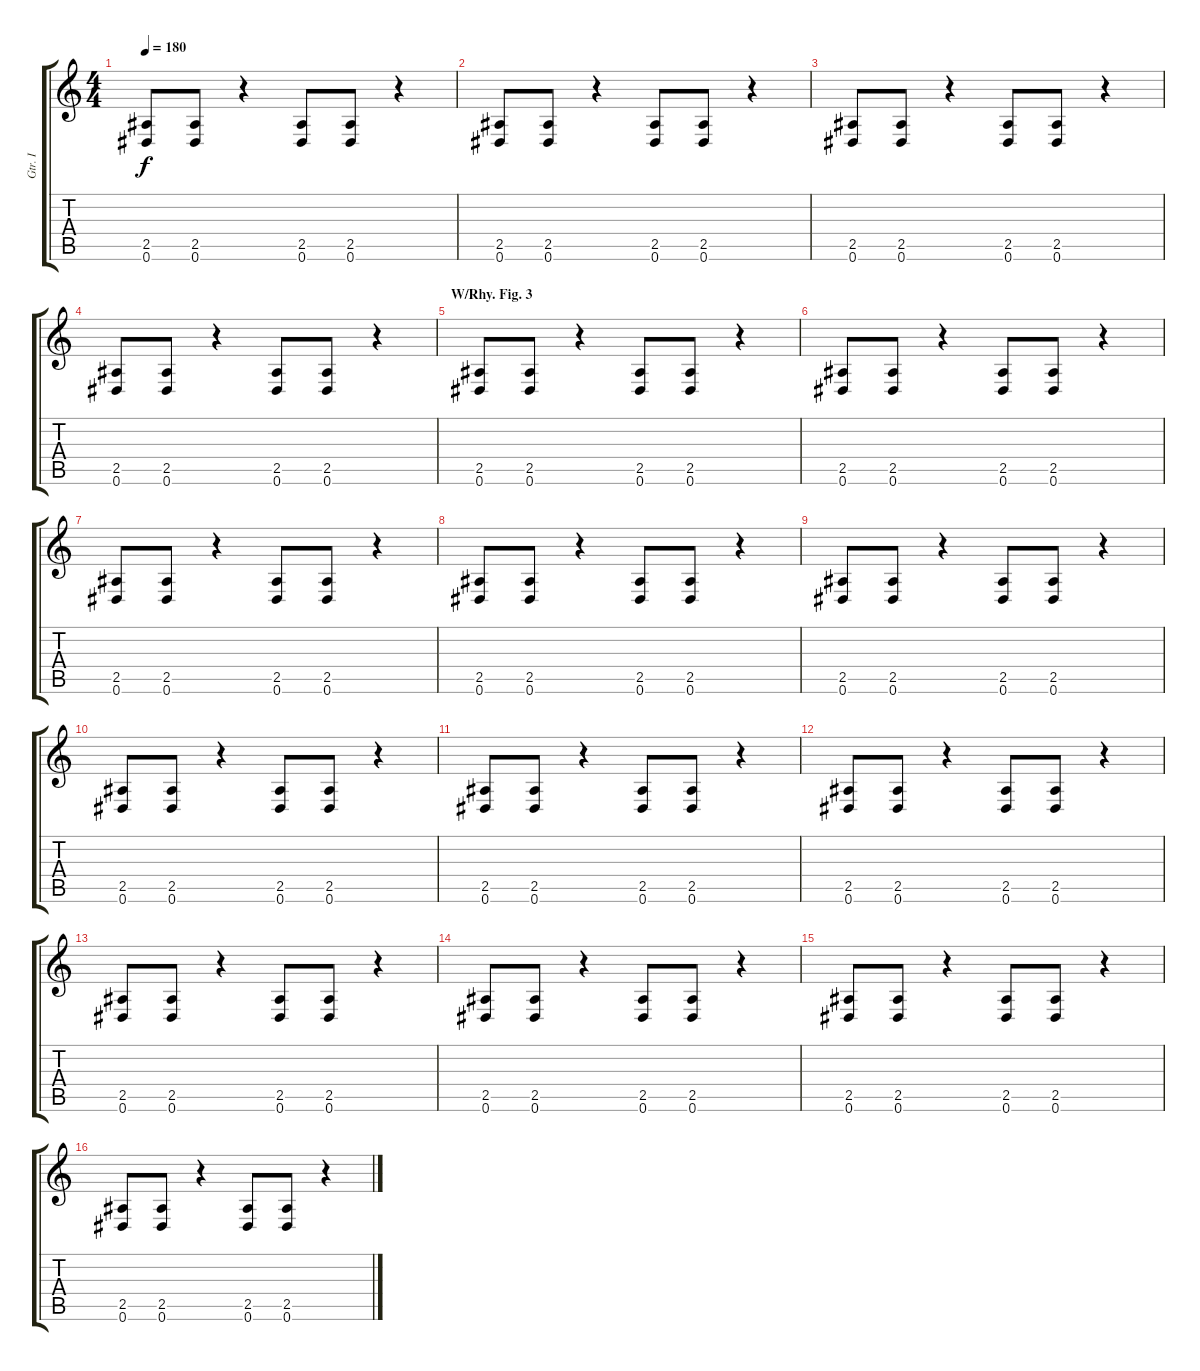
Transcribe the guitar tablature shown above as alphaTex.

\track ("Gtr. I" "Gtr. I") {instrument overdrivenguitar}
\staff {score tabs}
\tuning (Eb4 Bb3 Gb3 Db3 Ab2 Eb2) {hide}
\ts (4 4)
\tempo 180
\clef g2
\ks c
(2.5 0.6).8{dy f} (2.5 0.6).8 r.4 (2.5 0.6).8 (2.5 0.6).8 r.4 |
(2.5 0.6).8 (2.5 0.6).8 r.4 (2.5 0.6).8 (2.5 0.6).8 r.4 |
(2.5 0.6).8 (2.5 0.6).8 r.4 (2.5 0.6).8 (2.5 0.6).8 r.4 |
(2.5 0.6).8 (2.5 0.6).8 r.4 (2.5 0.6).8 (2.5 0.6).8 r.4 |
\section ("" "W/Rhy. Fig. 3")
(2.5 0.6).8 (2.5 0.6).8 r.4 (2.5 0.6).8 (2.5 0.6).8 r.4 |
(2.5 0.6).8 (2.5 0.6).8 r.4 (2.5 0.6).8 (2.5 0.6).8 r.4 |
(2.5 0.6).8 (2.5 0.6).8 r.4 (2.5 0.6).8 (2.5 0.6).8 r.4 |
(2.5 0.6).8 (2.5 0.6).8 r.4 (2.5 0.6).8 (2.5 0.6).8 r.4 |
(2.5 0.6).8 (2.5 0.6).8 r.4 (2.5 0.6).8 (2.5 0.6).8 r.4 |
(2.5 0.6).8 (2.5 0.6).8 r.4 (2.5 0.6).8 (2.5 0.6).8 r.4 |
(2.5 0.6).8 (2.5 0.6).8 r.4 (2.5 0.6).8 (2.5 0.6).8 r.4 |
(2.5 0.6).8 (2.5 0.6).8 r.4 (2.5 0.6).8 (2.5 0.6).8 r.4 |
(2.5 0.6).8 (2.5 0.6).8 r.4 (2.5 0.6).8 (2.5 0.6).8 r.4 |
(2.5 0.6).8 (2.5 0.6).8 r.4 (2.5 0.6).8 (2.5 0.6).8 r.4 |
(2.5 0.6).8 (2.5 0.6).8 r.4 (2.5 0.6).8 (2.5 0.6).8 r.4 |
(2.5 0.6).8 (2.5 0.6).8 r.4 (2.5 0.6).8 (2.5 0.6).8 r.4
